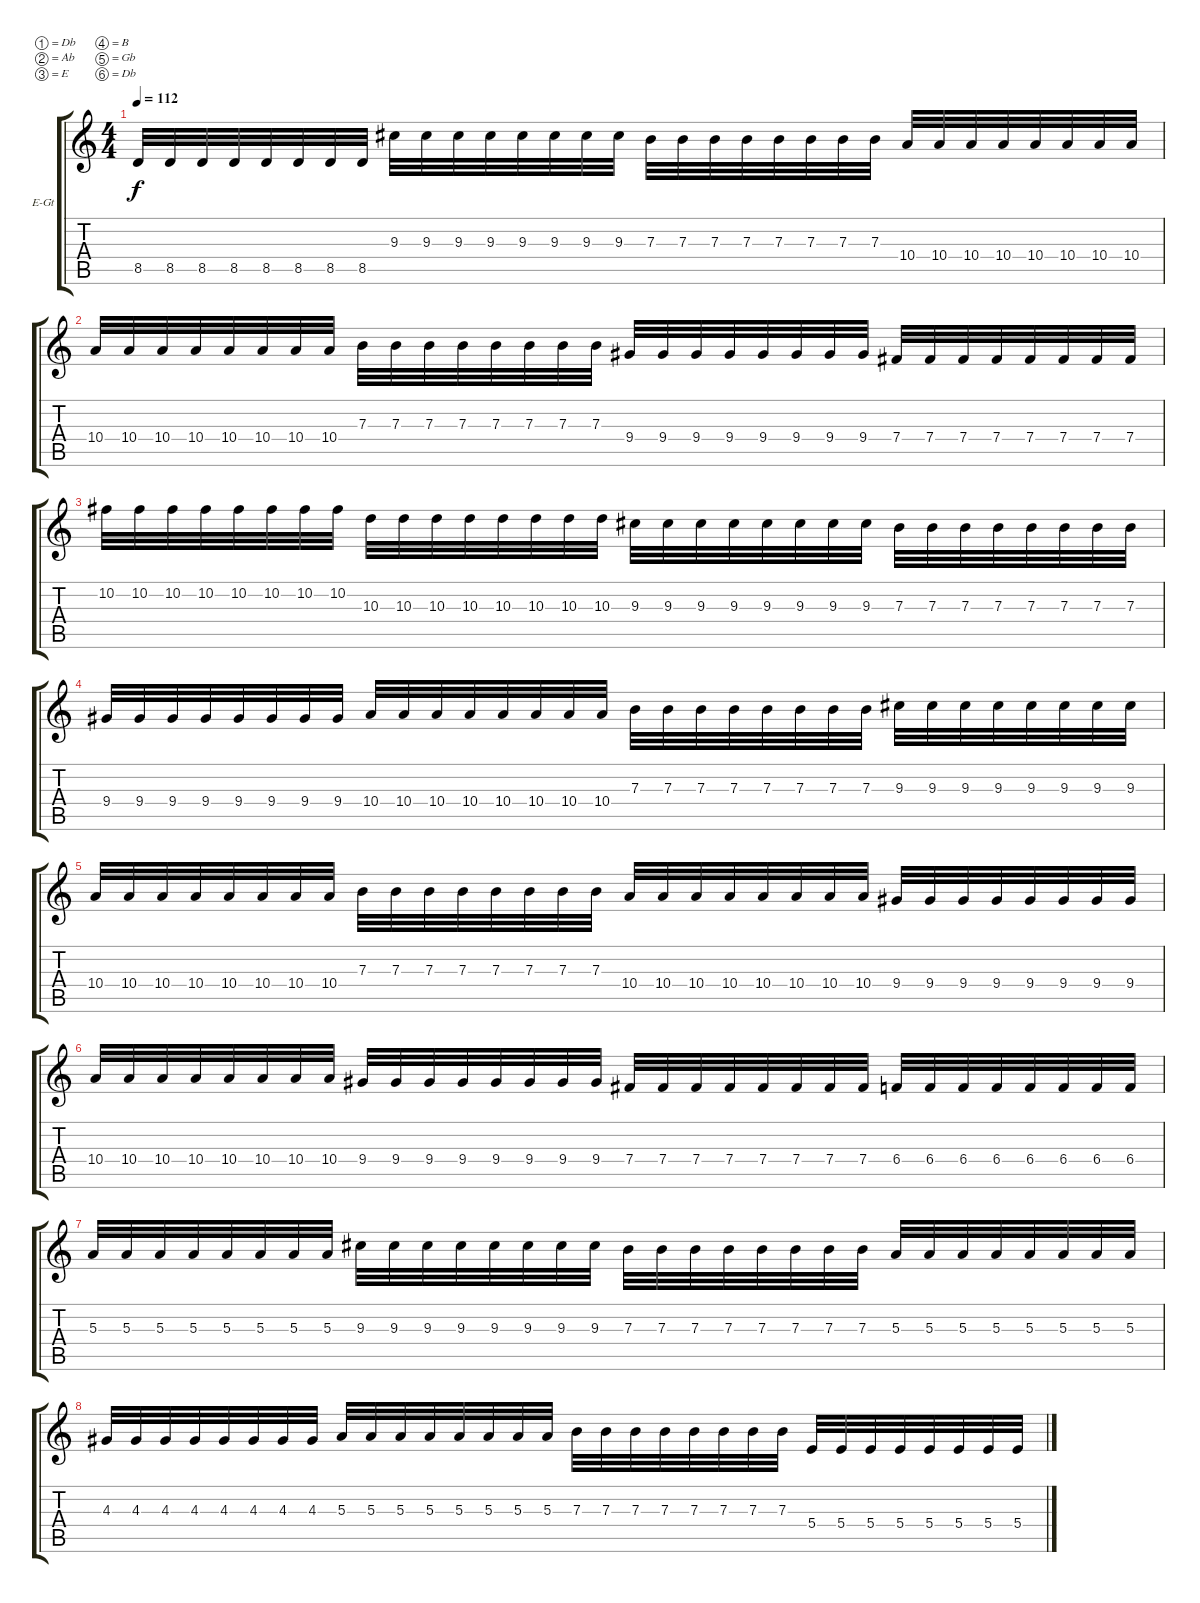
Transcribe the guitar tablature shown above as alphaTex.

\bracketExtendMode groupsimilarinstruments
\firstSystemTrackNameOrientation horizontal
\otherSystemsTrackNameOrientation horizontal
\track ("Guitar I" "E-Gt") {instrument distortionguitar}
\staff {score tabs}
\tuning (Db4 Ab3 E3 B2 Gb2 Db2)
\ts (4 4)
\tempo 112
\clef g2
\ks c
8.5.32{dy f} 8.5.32 8.5.32 8.5.32 8.5.32 8.5.32 8.5.32 8.5.32 9.3.32 9.3.32 9.3.32 9.3.32 9.3.32 9.3.32 9.3.32 9.3.32 7.3.32 7.3.32 7.3.32 7.3.32 7.3.32 7.3.32 7.3.32 7.3.32 10.4.32 10.4.32 10.4.32 10.4.32 10.4.32 10.4.32 10.4.32 10.4.32 |
10.4.32 10.4.32 10.4.32 10.4.32 10.4.32 10.4.32 10.4.32 10.4.32 7.3.32 7.3.32 7.3.32 7.3.32 7.3.32 7.3.32 7.3.32 7.3.32 9.4.32 9.4.32 9.4.32 9.4.32 9.4.32 9.4.32 9.4.32 9.4.32 7.4.32 7.4.32 7.4.32 7.4.32 7.4.32 7.4.32 7.4.32 7.4.32 |
10.2.32 10.2.32 10.2.32 10.2.32 10.2.32 10.2.32 10.2.32 10.2.32 10.3.32 10.3.32 10.3.32 10.3.32 10.3.32 10.3.32 10.3.32 10.3.32 9.3.32 9.3.32 9.3.32 9.3.32 9.3.32 9.3.32 9.3.32 9.3.32 7.3.32 7.3.32 7.3.32 7.3.32 7.3.32 7.3.32 7.3.32 7.3.32 |
9.4.32 9.4.32 9.4.32 9.4.32 9.4.32 9.4.32 9.4.32 9.4.32 10.4.32 10.4.32 10.4.32 10.4.32 10.4.32 10.4.32 10.4.32 10.4.32 7.3.32 7.3.32 7.3.32 7.3.32 7.3.32 7.3.32 7.3.32 7.3.32 9.3.32 9.3.32 9.3.32 9.3.32 9.3.32 9.3.32 9.3.32 9.3.32 |
10.4.32 10.4.32 10.4.32 10.4.32 10.4.32 10.4.32 10.4.32 10.4.32 7.3.32 7.3.32 7.3.32 7.3.32 7.3.32 7.3.32 7.3.32 7.3.32 10.4.32 10.4.32 10.4.32 10.4.32 10.4.32 10.4.32 10.4.32 10.4.32 9.4.32 9.4.32 9.4.32 9.4.32 9.4.32 9.4.32 9.4.32 9.4.32 |
10.4.32 10.4.32 10.4.32 10.4.32 10.4.32 10.4.32 10.4.32 10.4.32 9.4.32 9.4.32 9.4.32 9.4.32 9.4.32 9.4.32 9.4.32 9.4.32 7.4.32 7.4.32 7.4.32 7.4.32 7.4.32 7.4.32 7.4.32 7.4.32 6.4.32 6.4.32 6.4.32 6.4.32 6.4.32 6.4.32 6.4.32 6.4.32 |
5.3.32 5.3.32 5.3.32 5.3.32 5.3.32 5.3.32 5.3.32 5.3.32 9.3.32 9.3.32 9.3.32 9.3.32 9.3.32 9.3.32 9.3.32 9.3.32 7.3.32 7.3.32 7.3.32 7.3.32 7.3.32 7.3.32 7.3.32 7.3.32 5.3.32 5.3.32 5.3.32 5.3.32 5.3.32 5.3.32 5.3.32 5.3.32 |
4.3.32 4.3.32 4.3.32 4.3.32 4.3.32 4.3.32 4.3.32 4.3.32 5.3.32 5.3.32 5.3.32 5.3.32 5.3.32 5.3.32 5.3.32 5.3.32 7.3.32 7.3.32 7.3.32 7.3.32 7.3.32 7.3.32 7.3.32 7.3.32 5.4.32 5.4.32 5.4.32 5.4.32 5.4.32 5.4.32 5.4.32 5.4.32
